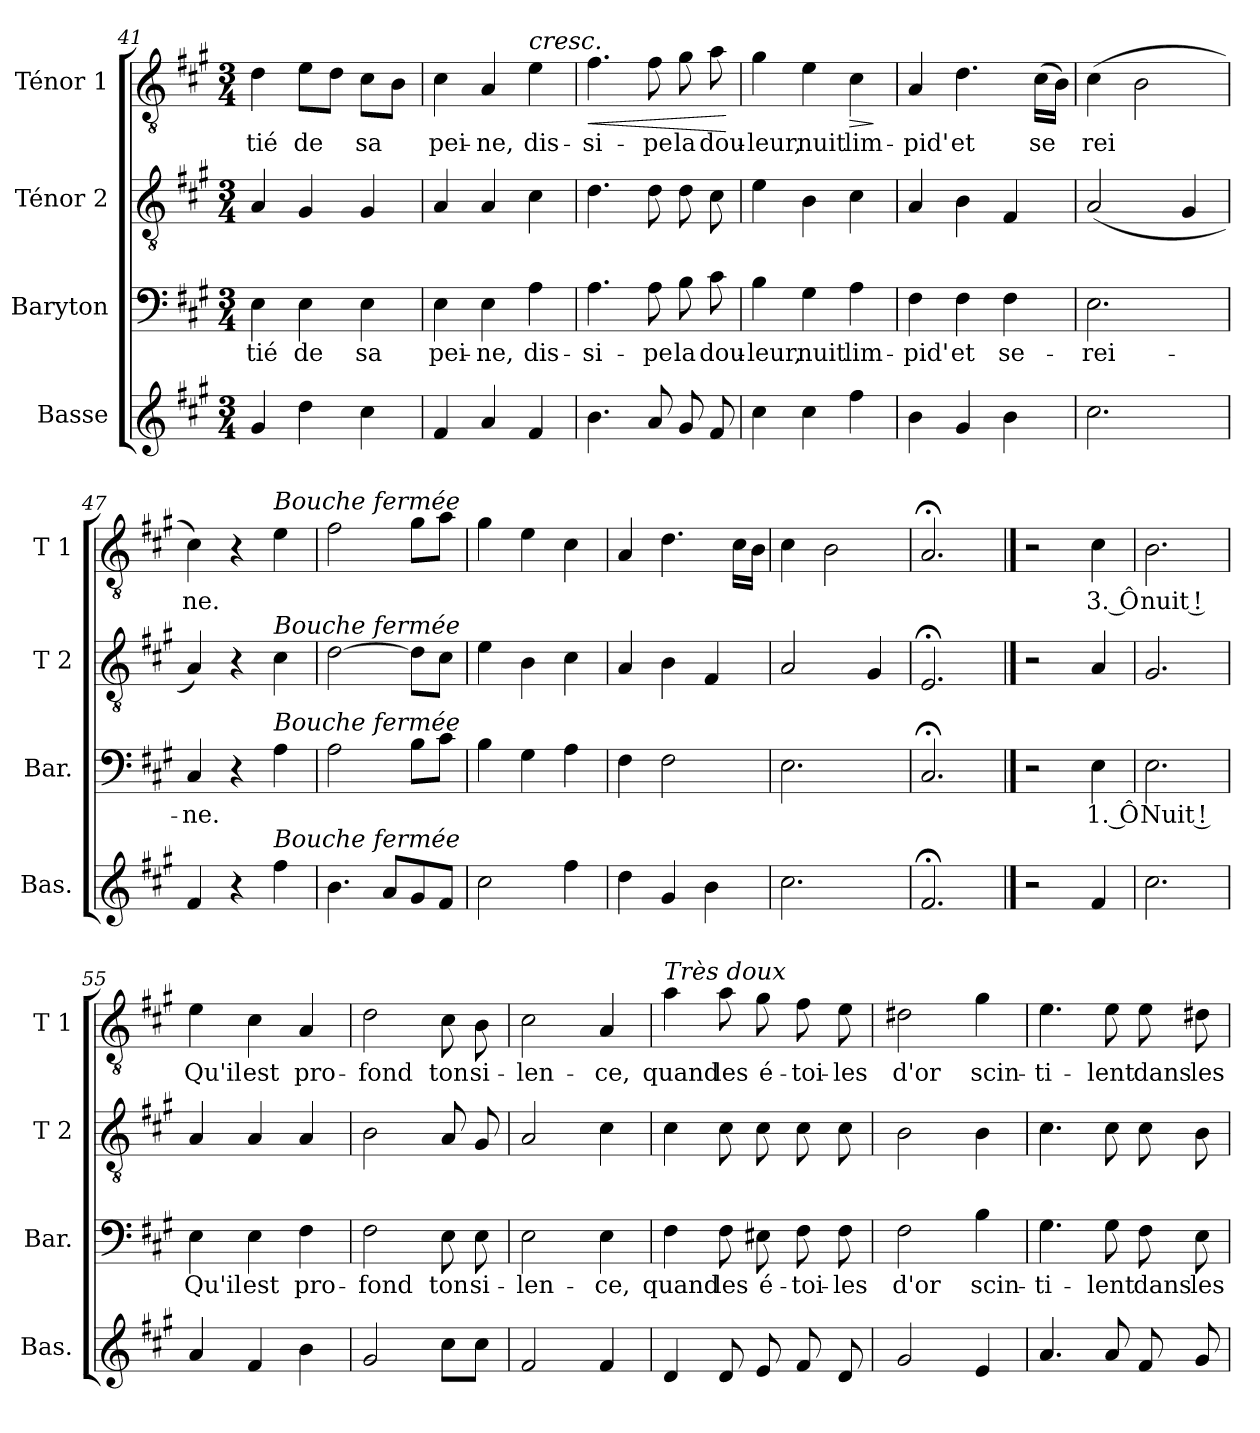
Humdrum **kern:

**kern	**kern	**text	**kern	**kern	**text	**dynam
*part4	*part3	*part3	*part2	*part1	*part1	*part1
*staff4	*staff3	*staff3	*staff2	*staff1	*staff1	*staff1
*I"Basse	*I"Baryton	*	*I"Ténor 2	*I"Ténor 1	*	*
*I'Bas.	*I'Bar.	*	*I'T 2	*I'T 1	*	*
*clefG2	*clefF4	*	*clefGv2	*clefGv2	*	*
*k[f#c#g#]	*k[f#c#g#]	*	*k[f#c#g#]	*k[f#c#g#]	*	*
*M3/4	*M3/4	*	*M3/4	*M3/4	*	*
=41	=41	=41	=41	=41	=41	=41
!	!	!LO:LY:b	!	!	!LO:LY:b	!
4g#/	4E\	-tié	4A/	4d\	-tié	.
!	!	!LO:LY:b	!	!	!LO:LY:b	!
4dd\	4E\	de	4G#/	8e\L	de	.
.	.	.	.	8d\J	.	.
!	!	!LO:LY:b	!	!	!LO:LY:b	!
4cc#\	4E\	sa	4G#/	8c#\L	sa	.
.	.	.	.	8B\J	.	.
=42	=42	=42	=42	=42	=42	=42
!	!	!LO:LY:b	!	!	!LO:LY:b	!
4f#/	4E\	pei-	4A/	4c#\	pei-	.
!	!	!LO:LY:b	!	!	!LO:LY:b	!
4a/	4E\	-ne,	4A/	4A/	-ne,	.
!	!	!	!	!LO:TX:a:i:t=cresc.	!	!
!	!	!LO:LY:b	!	!	!LO:LY:b	!
4f#/	4A\	dis-	4c#\	4e\	dis-	.
!!LO:LB:g=z
=43	=43	=43	=43	=43	=43	=43
!	!	!LO:LY:b	!	!	!LO:LY:b	!LO:HP:b
4.b\	4.A\	-si-	4.d\	4.f#\	-si-	<
!	!	!LO:LY:b	!	!	!LO:LY:b	!
8a/	8A\	-pe	8d\	8f#\	-pe	.
!	!	!LO:LY:b	!	!	!LO:LY:b	!
8g#/	8B\	la	8d\	8g#\	la	.
!	!	!LO:LY:b	!	!	!LO:LY:b	!
8f#/	8c#\	dou-	8c#\	8a\	dou-	.
.	.	.	.	.	.	[
=44	=44	=44	=44	=44	=44	=44
!	!	!LO:LY:b	!	!	!LO:LY:b	!
4cc#\	4B\	-leur,	4e\	4g#\	-leur,	.
!	!	!LO:LY:b	!	!	!LO:LY:b	!
4cc#\	4G#\	nuit	4B\	4e\	nuit	.
!	!	!LO:LY:b	!	!	!LO:LY:b	!LO:HP:b
4ff#\	4A\	lim-	4c#\	4c#\	lim-	>
.	.	.	.	.	.	]
=45	=45	=45	=45	=45	=45	=45
!	!	!LO:LY:b	!	!	!LO:LY:b	!
4b\	4F#\	-pid'	4A/	4A/	-pid'	.
!	!	!LO:LY:b	!	!	!LO:LY:b	!
4g#/	4F#\	et	4B\	4.d\	et	.
!	!	!LO:LY:b	!	!	!	!
4b\	4F#\	se-	4F#/	.	.	.
!	!	!	!	!	!LO:LY:b	!
.	.	.	.	(>16c#\LL	se	.
.	.	.	.	16B\JJ)	.	.
=46	=46	=46	=46	=46	=46	=46
!	!	!LO:LY:b	!	!	!LO:LY:b	!
2.cc#\	2.E\	-rei-	(<2A/	(>4c#\	rei	.
.	.	.	.	2B\	.	.
.	.	.	4G#/	.	.	.
=47	=47	=47	=47	=47	=47	=47
!	!	!LO:LY:b	!	!	!LO:LY:b	!
4f#/	4C#/	-ne.	4A/)	4c#\)	ne.	.
4r	4r	.	4r	4r	.	.
!	!	!	!	!LO:TX:a:i:t=Bouche fermée	!	!
!	!	!	!LO:TX:a:i:t=Bouche fermée	!	!	!
!	!LO:TX:a:i:t=Bouche fermée	!	!	!	!	!
!LO:TX:a:i:t=Bouche fermée	!	!	!	!	!	!
4ff#\	4A\	.	4c#\	4e\	.	.
=48	=48	=48	=48	=48	=48	=48
4.b\	2A\	.	[2d\	2f#\	.	.
8a/L	.	.	.	.	.	.
8g#/	8B\L	.	8d\L]	8g#\L	.	.
8f#/J	8c#\J	.	8c#\J	8a\J	.	.
=49	=49	=49	=49	=49	=49	=49
2cc#\	4B\	.	4e\	4g#\	.	.
.	4G#\	.	4B\	4e\	.	.
4ff#\	4A\	.	4c#\	4c#\	.	.
=50	=50	=50	=50	=50	=50	=50
4dd\	4F#\	.	4A/	4A/	.	.
4g#/	2F#\	.	4B\	4.d\	.	.
4b\	.	.	4F#/	.	.	.
.	.	.	.	16c#\LL	.	.
.	.	.	.	16B\JJ	.	.
!!LO:LB:g=z
=51	=51	=51	=51	=51	=51	=51
2.cc#\	2.E\	.	2A/	4c#\	.	.
.	.	.	.	2B\	.	.
.	.	.	4G#/	.	.	.
=52	=52	=52	=52	=52	=52	=52
2.f#;</	2.C#;</	.	2.E;</	2.A;</	.	.
==53	==53	==53	==53	==53	==53	==53
2r	2r	.	2r	2r	.	.
!	!	!LO:LY:b	!	!	!LO:LY:b	!
4f#/	4E\	1. Ô	4A/	4c#\	3. Ô	.
=54	=54	=54	=54	=54	=54	=54
!	!	!LO:LY:b	!	!	!LO:LY:b	!
2.cc#\	2.E\	Nuit !	2.G#/	2.B\	nuit !	.
=55	=55	=55	=55	=55	=55	=55
!	!	!LO:LY:b	!	!	!LO:LY:b	!
4a/	4E\	Qu'il	4A/	4e\	Qu'il	.
!	!	!LO:LY:b	!	!	!LO:LY:b	!
4f#/	4E\	est	4A/	4c#\	est	.
!	!	!LO:LY:b	!	!	!LO:LY:b	!
4b\	4F#\	pro-	4A/	4A/	pro-	.
=56	=56	=56	=56	=56	=56	=56
!	!	!LO:LY:b	!	!	!LO:LY:b	!
2g#/	2F#\	-fond	2B\	2d\	-fond	.
!	!	!LO:LY:b	!	!	!LO:LY:b	!
8cc#\L	8E\	ton	8A/	8c#\	ton	.
!	!	!LO:LY:b	!	!	!LO:LY:b	!
8cc#\J	8E\	si-	8G#/	8B\	si-	.
=57	=57	=57	=57	=57	=57	=57
!	!	!LO:LY:b	!	!	!LO:LY:b	!
2f#/	2E\	-len-	2A/	2c#\	-len-	.
!	!	!LO:LY:b	!	!	!LO:LY:b	!
4f#/	4E\	-ce,	4c#\	4A/	-ce,	.
=58	=58	=58	=58	=58	=58	=58
!	!	!	!	!LO:TX:a:i:t=Très doux	!	!
!	!	!LO:LY:b	!	!	!LO:LY:b	!
4d/	4F#\	quand	4c#\	4a\	quand	.
!	!	!LO:LY:b	!	!	!LO:LY:b	!
8d/	8F#\	les	8c#\	8a\	les	.
!	!	!LO:LY:b	!	!	!LO:LY:b	!
8e/	8E#X\	é-	8c#\	8g#\	é-	.
!	!	!LO:LY:b	!	!	!LO:LY:b	!
8f#/	8F#\	-toi-	8c#\	8f#\	-toi-	.
!	!	!LO:LY:b	!	!	!LO:LY:b	!
8d/	8F#\	-les	8c#\	8e\	-les	.
!!LO:LB:g=z
=59	=59	=59	=59	=59	=59	=59
!	!	!LO:LY:b	!	!	!LO:LY:b	!
2g#/	2F#\	d'or	2B\	2d#X\	d'or	.
!	!	!LO:LY:b	!	!	!LO:LY:b	!
4e/	4B\	scin-	4B\	4g#\	scin-	.
=60	=60	=60	=60	=60	=60	=60
!	!	!LO:LY:b	!	!	!LO:LY:b	!
4.a/	4.G#\	-ti-	4.c#\	4.e\	-ti-	.
!	!	!LO:LY:b	!	!	!LO:LY:b	!
8a/	8G#\	-lent	8c#\	8e\	-lent	.
!	!	!LO:LY:b	!	!	!LO:LY:b	!
8f#/	8F#\	dans	8c#\	8e\	dans	.
!	!	!LO:LY:b	!	!	!LO:LY:b	!
8g#/	8E\	les	8B\	8d#X\	les	.
=	=	=	=	=	=	=
*-	*-	*-	*-	*-	*-	*-
